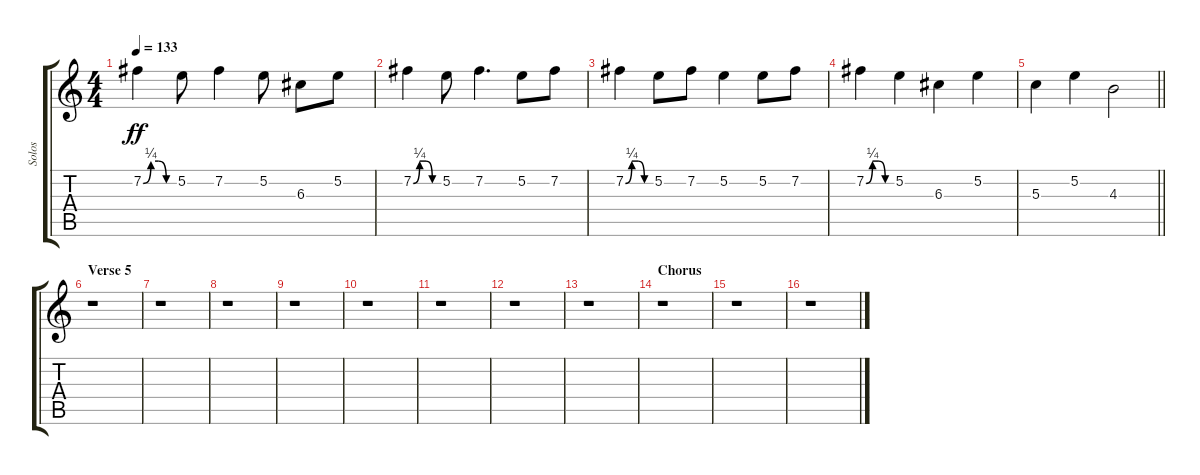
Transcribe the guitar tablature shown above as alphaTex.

\track ("Solos" "Solos") {instrument distortionguitar}
\staff {score tabs}
\tuning (E4 B3 G3 D3 A2 E2) {hide}
\ts (4 4)
\tempo 133
\clef g2
\ks c
7.2{be (custom 0 0 15 1 30 1 45 0 60 0)}.4{dy ff} 5.2.8 7.2.4 5.2.8 6.3.8 5.2.8 |
7.2{be (custom 0 0 15 1 30 1 45 0 60 0)}.4 5.2.8 7.2.4{d} 5.2.8 7.2.8 |
7.2{be (custom 0 0 15 1 30 1 45 0 60 0)}.4 5.2.8 7.2.8 5.2.4 5.2.8 7.2.8 |
7.2{be (custom 0 0 15 1 30 1 45 0 60 0)}.4 5.2.4 6.3.4 5.2.4 |
\barLineRight lightlight
5.3.4 5.2.4 4.3.2 |
\section ("" "Verse 5")
r.1 |
r.1 |
r.1 |
r.1 |
r.1 |
r.1 |
r.1 |
r.1 |
\section ("" "Chorus")
r.1 |
r.1 |
r.1
